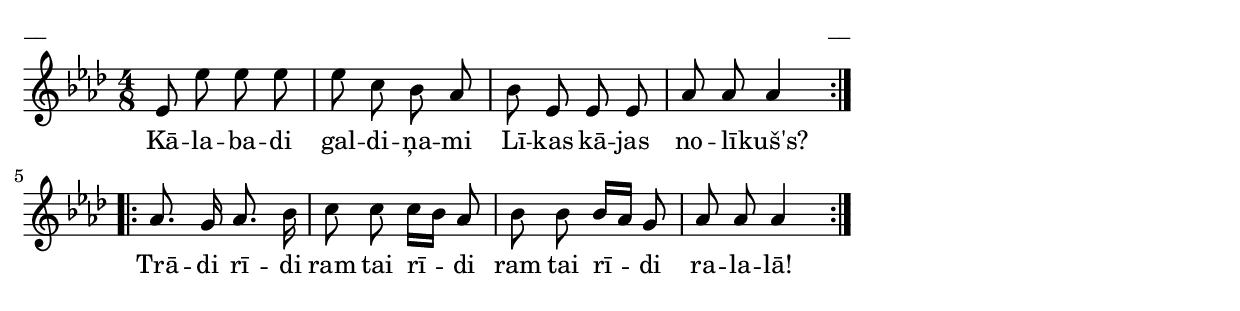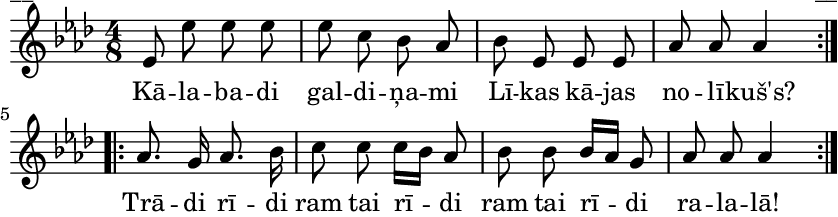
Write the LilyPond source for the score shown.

\version "2.13.18"
#(ly:set-option 'crop #t)
 
%\header {
% title = "Kālabadi galdiņami"
%}
% http://www.dailytangents.com/tautasdz/lakst/LK-051.shtml
\paper {
line-width = 14\cm
left-margin = 0.4\cm
between-system-padding = 0.3\cm
between-system-space = 0.3\cm
}
\layout {
indent = #0
ragged-last = ##f
}

voiceA = \relative c' {
\clef "treble"
\key aes \major
\time 4/8
\repeat volta 2 {
ees8 ees' ees ees | ees8 c bes aes | bes8 ees, ees ees | aes8 aes aes4  
}
\repeat volta 2 {
aes8. g16 aes8. bes16 | c8 c c16[ bes] aes8 | bes8 bes bes16[ aes] g8 | aes8 aes aes4
}
}


lyricA = \lyricmode {
Kā -- la -- ba -- di gal -- di -- ņa -- mi
Lī -- kas kā -- jas no -- lī -- kuš's?
Trā -- di rī -- di ram tai rī -- di ram tai rī -- di ra -- la -- lā!
}



fullScore = <<
\new Staff {
<<
\new Voice = "voiceA" { \oneVoice \autoBeamOff \voiceA }
\new Lyrics \lyricsto "voiceA" \lyricA
>>
}
>>

\score {
\fullScore
\header { piece = "__" opus = "__" }
}
\markup { \with-color #(x11-color 'white) \sans \smaller "__" }
\score {
\unfoldRepeats
\fullScore
\midi {
\context { \Staff \remove "Staff_performer" }
\context { \Voice \consists "Staff_performer" }
}
}


